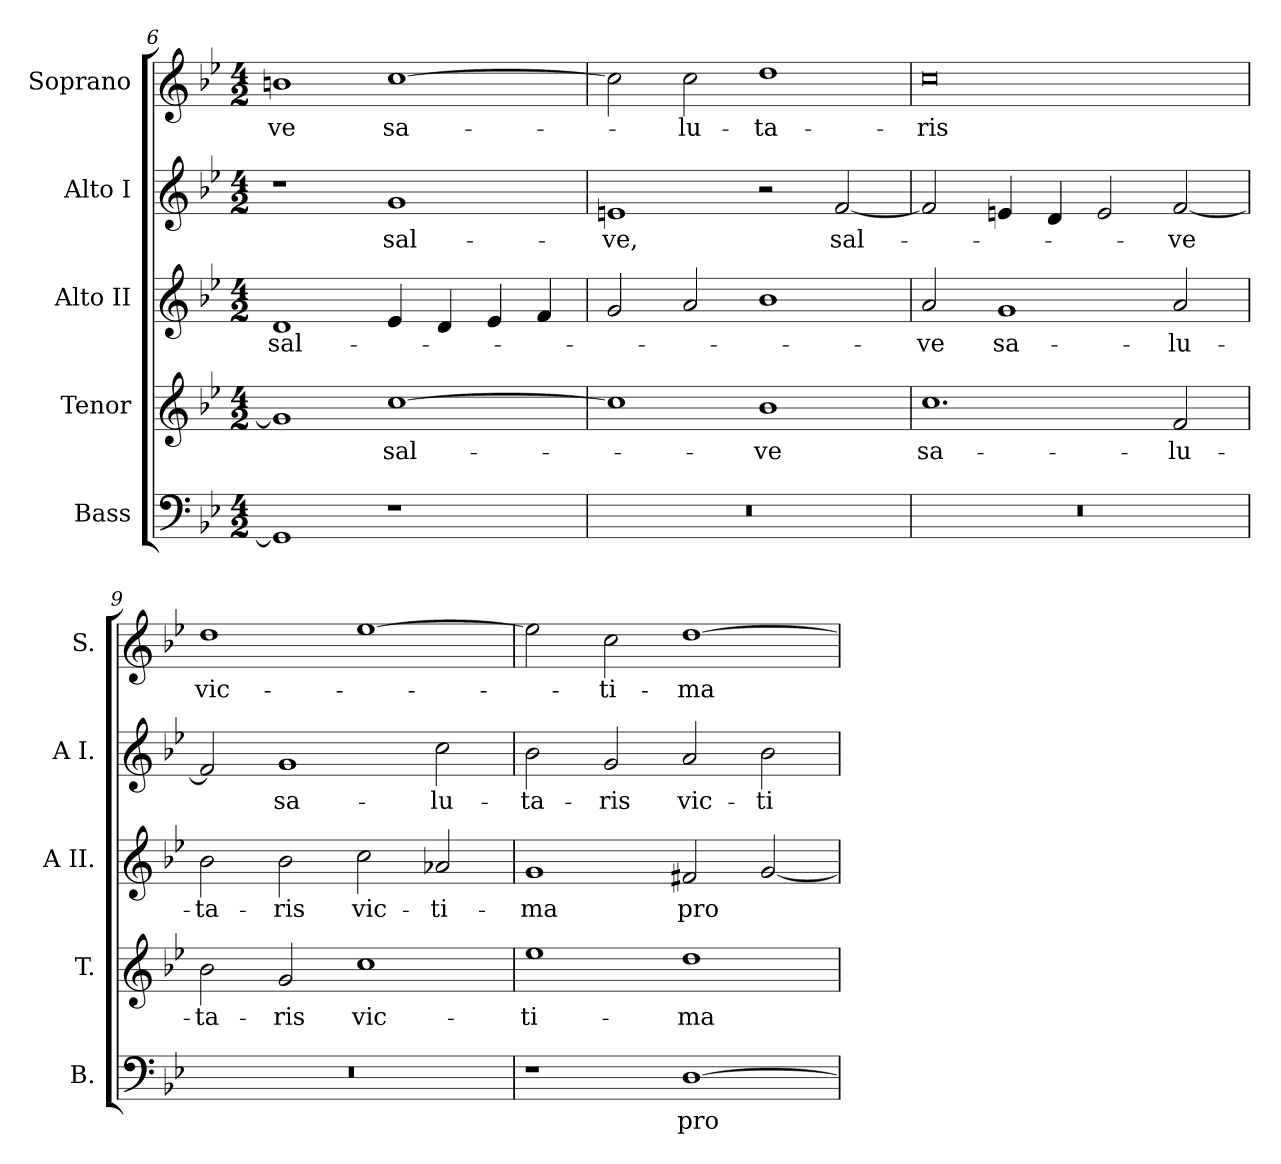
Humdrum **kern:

**kern	**text	**kern	**text	**kern	**text	**kern	**text	**kern	**text
*part5	*part5	*part4	*part4	*part3	*part3	*part2	*part2	*part1	*part1
*staff5	*staff5	*staff4	*staff4	*staff3	*staff3	*staff2	*staff2	*staff1	*staff1
*I"Bass	*	*I"Tenor	*	*I"Alto II	*	*I"Alto I	*	*I"Soprano	*
*I'B.	*	*I'T.	*	*I'A II.	*	*I'A I.	*	*I'S.	*
!!LO:LB:g=z
*clefF4	*	*clefG2	*	*clefG2	*	*clefG2	*	*clefG2	*
*	*	*ITrd7c12	*	*	*	*	*	*	*
*k[b-e-]	*	*k[b-e-]	*	*k[b-e-]	*	*k[b-e-]	*	*k[b-e-]	*
*B-:	*	*B-:	*	*B-:	*	*B-:	*	*B-:	*
*M4/2	*	*M4/2	*	*M4/2	*	*M4/2	*	*M4/2	*
=6	=6	=6	=6	=6	=6	=6	=6	=6	=6
!	!	!	!	!	!LO:LY:b:color=#000000	!	!	!	!
!	!	!	!	!	!	!	!	!	!LO:LY:b:color=#000000
1GGi]	.	1Gi]	.	1di	sal-	1r	.	1bni	-ve
!	!	!	!LO:LY:b:color=#000000	!	!	!	!	!	!
!	!	!	!	!	!	!	!LO:LY:b:color=#000000	!	!
!	!	!	!	!	!	!	!	!	!LO:LY:b:color=#000000
1r	.	[>1ci	sal-	4e-i/	.	1gi	sal-	[>1cci	sa-
.	.	.	.	4di/	.	.	.	.	.
.	.	.	.	4e-i/	.	.	.	.	.
.	.	.	.	4fi/	.	.	.	.	.
=7	=7	=7	=7	=7	=7	=7	=7	=7	=7
!LO:N:vis=1	!	!	!	!	!	!	!	!	!
!	!	!	!	!	!	!	!LO:LY:b:color=#000000	!	!
0r	.	1ci]	.	2gi/	.	1eni	-ve,	2cci\]	.
!	!	!	!	!	!	!	!	!	!LO:LY:b:color=#000000
.	.	.	.	2ai/	.	.	.	2cci\	-lu-
!	!	!	!LO:LY:b:color=#000000	!	!	!	!	!	!
!	!	!	!	!	!	!	!	!	!LO:LY:b:color=#000000
.	.	1B-i	-ve	1b-i	.	2r	.	1ddi	-ta-
!	!	!	!	!	!	!	!LO:LY:b:color=#000000	!	!
.	.	.	.	.	.	[<2fi/	sal-	.	.
=8	=8	=8	=8	=8	=8	=8	=8	=8	=8
!LO:N:vis=1	!	!	!	!	!	!	!	!	!
!	!	!	!LO:LY:b:color=#000000	!	!	!	!	!	!
!	!	!	!	!	!LO:LY:b:color=#000000	!	!	!	!
!	!	!	!	!	!	!	!	!	!LO:LY:b:color=#000000
0r	.	1.ci	sa-	2ai/	-ve	2fi/]	.	0cci	-ris
!	!	!	!	!	!LO:LY:b:color=#000000	!	!	!	!
.	.	.	.	1gi	sa-	4eni/	.	.	.
.	.	.	.	.	.	4di/	.	.	.
.	.	.	.	.	.	2ei/	.	.	.
!	!	!	!LO:LY:b:color=#000000	!	!	!	!	!	!
!	!	!	!	!	!LO:LY:b:color=#000000	!	!	!	!
!	!	!	!	!	!	!	!LO:LY:b:color=#000000	!	!
.	.	2Fi/	-lu-	2ai/	-lu-	[<2fi/	-ve	.	.
=9	=9	=9	=9	=9	=9	=9	=9	=9	=9
!LO:N:vis=1	!	!	!	!	!	!	!	!	!
!	!	!	!LO:LY:b:color=#000000	!	!	!	!	!	!
!	!	!	!	!	!LO:LY:b:color=#000000	!	!	!	!
!	!	!	!	!	!	!	!	!	!LO:LY:b:color=#000000
0r	.	2B-i\	-ta-	2b-i\	-ta-	2fi/]	.	1ddi	vic-
!	!	!	!LO:LY:b:color=#000000	!	!	!	!	!	!
!	!	!	!	!	!LO:LY:b:color=#000000	!	!	!	!
!	!	!	!	!	!	!	!LO:LY:b:color=#000000	!	!
.	.	2Gi/	-ris	2b-i\	-ris	1gi	sa-	.	.
!	!	!	!LO:LY:b:color=#000000	!	!	!	!	!	!
!	!	!	!	!	!LO:LY:b:color=#000000	!	!	!	!
.	.	1ci	vic-	2cci\	vic-	.	.	[>1ee-i	.
!	!	!	!	!	!LO:LY:b:color=#000000	!	!	!	!
!	!	!	!	!	!	!	!LO:LY:b:color=#000000	!	!
.	.	.	.	2a-Xi/	-ti-	2cci\	-lu-	.	.
!!LO:PB:g=z
=10	=10	=10	=10	=10	=10	=10	=10	=10	=10
!	!	!	!LO:LY:b:color=#000000	!	!	!	!	!	!
!	!	!	!	!	!LO:LY:b:color=#000000	!	!	!	!
!	!	!	!	!	!	!	!LO:LY:b:color=#000000	!	!
1r	.	1e-i	-ti-	1gi	-ma	2b-i\	-ta-	2ee-i\]	.
!	!	!	!	!	!	!	!LO:LY:b:color=#000000	!	!
!	!	!	!	!	!	!	!	!	!LO:LY:b:color=#000000
.	.	.	.	.	.	2gi/	-ris	2cci\	-ti-
!	!LO:LY:b:color=#000000	!	!	!	!	!	!	!	!
!	!	!	!LO:LY:b:color=#000000	!	!	!	!	!	!
!	!	!	!	!	!LO:LY:b:color=#000000	!	!	!	!
!	!	!	!	!	!	!	!LO:LY:b:color=#000000	!	!
!	!	!	!	!	!	!	!	!	!LO:LY:b:color=#000000
[>1Di	pro	1di	-ma	2f#Xi/	pro	2ai/	vic-	[>1ddi	-ma
!	!	!	!	!	!	!	!LO:LY:b:color=#000000	!	!
.	.	.	.	[<2gi/	.	2b-i\	-ti-	.	.
=	=	=	=	=	=	=	=	=	=
*-	*-	*-	*-	*-	*-	*-	*-	*-	*-
